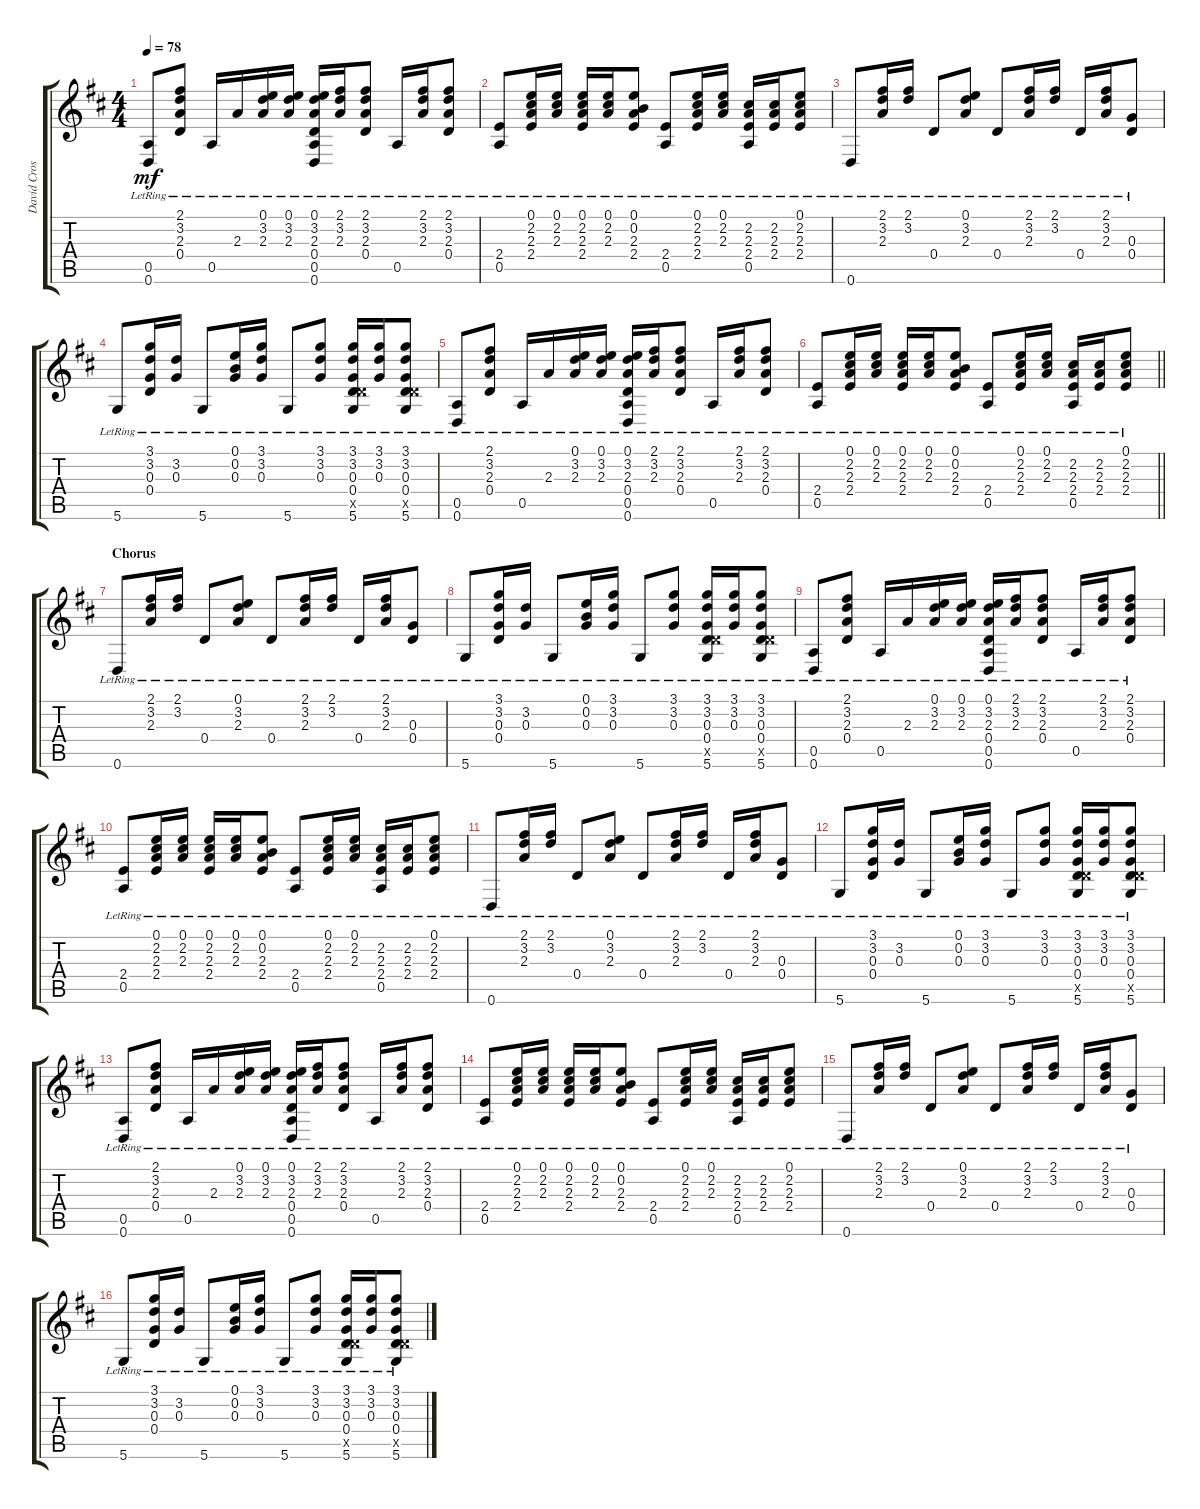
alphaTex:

\track ("David Crosby (rhy.)" "David Cros") {instrument acousticguitarsteel}
\staff {score tabs}
\tuning (E4 B3 G3 D3 A2 D2) {hide}
\ts (4 4)
\tempo 78
\clef g2
\ks d
(0.5{lr} 0.6{lr}).8{dy mf} (2.1{lr} 3.2{lr} 2.3{lr} 0.4{lr}).8 0.5{lr}.16 2.3{lr}.16 (0.1{lr} 3.2{lr} 2.3{lr}).16 (0.1{lr} 3.2{lr} 2.3{lr}).16 (0.1{lr} 3.2{lr} 2.3{lr} 0.4{lr} 0.5{lr} 0.6{lr}).16 (2.1{lr} 3.2{lr} 2.3{lr}).16 (2.1{lr} 3.2{lr} 2.3{lr} 0.4{lr}).8 0.5{lr}.16 (2.1{lr} 3.2{lr} 2.3{lr}).16 (2.1{lr} 3.2{lr} 2.3{lr} 0.4{lr}).8 |
(2.4{lr} 0.5{lr}).8 (0.1{lr} 2.2{lr} 2.3{lr} 2.4{lr}).16 (0.1{lr} 2.2{lr} 2.3{lr}).16 (0.1{lr} 2.2{lr} 2.3{lr} 2.4{lr}).16 (0.1{lr} 2.2{lr} 2.3{lr}).16 (0.1{lr} 0.2{lr} 2.3{lr} 2.4{lr}).8 (2.4{lr} 0.5{lr}).8 (0.1{lr} 2.2{lr} 2.3{lr} 2.4{lr}).16 (0.1{lr} 2.2{lr} 2.3{lr}).16 (2.2{lr} 2.3{lr} 2.4{lr} 0.5{lr}).16 (2.2{lr} 2.3{lr} 2.4{lr}).16 (0.1{lr} 2.2{lr} 2.3{lr} 2.4{lr}).8 |
0.6{lr}.8 (2.1{lr} 3.2{lr} 2.3{lr}).16 (2.1{lr} 3.2{lr}).16 0.4{lr}.8 (0.1{lr} 3.2{lr} 2.3{lr}).8{beam split} 0.4{lr}.8{beam merge} (2.1{lr} 3.2{lr} 2.3{lr}).16 (2.1{lr} 3.2{lr}).16{beam split} 0.4{lr}.16{beam merge} (2.1{lr} 3.2{lr} 2.3{lr}).16 (0.3{lr} 0.4{lr}).8 |
5.6{lr}.8 (3.1{lr} 3.2{lr} 0.3{lr} 0.4{lr}).16 (3.2{lr} 0.3{lr}).16 5.6{lr}.8 (0.1{lr} 0.2{lr} 0.3{lr}).16 (3.1{lr} 3.2{lr} 0.3{lr}).16 5.6{lr}.8 (3.1{lr} 3.2{lr} 0.3{lr}).8 (3.1{lr} 3.2{lr} 0.3{lr} 0.4{lr} 5.5{x} 5.6{lr}).16 (3.1{lr} 3.2{lr} 0.3{lr}).16 (3.1{lr} 3.2{lr} 0.3{lr} 0.4{lr} 5.5{x} 5.6{lr}).8 |
(0.5{lr} 0.6{lr}).8 (2.1{lr} 3.2{lr} 2.3{lr} 0.4{lr}).8 0.5{lr}.16 2.3{lr}.16 (0.1{lr} 3.2{lr} 2.3{lr}).16 (0.1{lr} 3.2{lr} 2.3{lr}).16 (0.1{lr} 3.2{lr} 2.3{lr} 0.4{lr} 0.5{lr} 0.6{lr}).16 (2.1{lr} 3.2{lr} 2.3{lr}).16 (2.1{lr} 3.2{lr} 2.3{lr} 0.4{lr}).8 0.5{lr}.16 (2.1{lr} 3.2{lr} 2.3{lr}).16 (2.1{lr} 3.2{lr} 2.3{lr} 0.4{lr}).8 |
\barLineRight lightlight
(2.4{lr} 0.5{lr}).8 (0.1{lr} 2.2{lr} 2.3{lr} 2.4{lr}).16 (0.1{lr} 2.2{lr} 2.3{lr}).16 (0.1{lr} 2.2{lr} 2.3{lr} 2.4{lr}).16 (0.1{lr} 2.2{lr} 2.3{lr}).16 (0.1{lr} 0.2{lr} 2.3{lr} 2.4{lr}).8 (2.4{lr} 0.5{lr}).8 (0.1{lr} 2.2{lr} 2.3{lr} 2.4{lr}).16 (0.1{lr} 2.2{lr} 2.3{lr}).16 (2.2{lr} 2.3{lr} 2.4{lr} 0.5{lr}).16 (2.2{lr} 2.3{lr} 2.4{lr}).16 (0.1{lr} 2.2{lr} 2.3{lr} 2.4{lr}).8 |
\section ("" "Chorus")
0.6{lr}.8 (2.1{lr} 3.2{lr} 2.3{lr}).16 (2.1{lr} 3.2{lr}).16 0.4{lr}.8 (0.1{lr} 3.2{lr} 2.3{lr}).8{beam split} 0.4{lr}.8{beam merge} (2.1{lr} 3.2{lr} 2.3{lr}).16 (2.1{lr} 3.2{lr}).16{beam split} 0.4{lr}.16{beam merge} (2.1{lr} 3.2{lr} 2.3{lr}).16 (0.3{lr} 0.4{lr}).8 |
5.6{lr}.8 (3.1{lr} 3.2{lr} 0.3{lr} 0.4{lr}).16 (3.2{lr} 0.3{lr}).16 5.6{lr}.8 (0.1{lr} 0.2{lr} 0.3{lr}).16 (3.1{lr} 3.2{lr} 0.3{lr}).16 5.6{lr}.8 (3.1{lr} 3.2{lr} 0.3{lr}).8 (3.1{lr} 3.2{lr} 0.3{lr} 0.4{lr} 5.5{x} 5.6{lr}).16 (3.1{lr} 3.2{lr} 0.3{lr}).16 (3.1{lr} 3.2{lr} 0.3{lr} 0.4{lr} 5.5{x} 5.6{lr}).8 |
(0.5{lr} 0.6{lr}).8 (2.1{lr} 3.2{lr} 2.3{lr} 0.4{lr}).8 0.5{lr}.16 2.3{lr}.16 (0.1{lr} 3.2{lr} 2.3{lr}).16 (0.1{lr} 3.2{lr} 2.3{lr}).16 (0.1{lr} 3.2{lr} 2.3{lr} 0.4{lr} 0.5{lr} 0.6{lr}).16 (2.1{lr} 3.2{lr} 2.3{lr}).16 (2.1{lr} 3.2{lr} 2.3{lr} 0.4{lr}).8 0.5{lr}.16 (2.1{lr} 3.2{lr} 2.3{lr}).16 (2.1{lr} 3.2{lr} 2.3{lr} 0.4{lr}).8 |
(2.4{lr} 0.5{lr}).8 (0.1{lr} 2.2{lr} 2.3{lr} 2.4{lr}).16 (0.1{lr} 2.2{lr} 2.3{lr}).16 (0.1{lr} 2.2{lr} 2.3{lr} 2.4{lr}).16 (0.1{lr} 2.2{lr} 2.3{lr}).16 (0.1{lr} 0.2{lr} 2.3{lr} 2.4{lr}).8 (2.4{lr} 0.5{lr}).8 (0.1{lr} 2.2{lr} 2.3{lr} 2.4{lr}).16 (0.1{lr} 2.2{lr} 2.3{lr}).16 (2.2{lr} 2.3{lr} 2.4{lr} 0.5{lr}).16 (2.2{lr} 2.3{lr} 2.4{lr}).16 (0.1{lr} 2.2{lr} 2.3{lr} 2.4{lr}).8 |
0.6{lr}.8 (2.1{lr} 3.2{lr} 2.3{lr}).16 (2.1{lr} 3.2{lr}).16 0.4{lr}.8 (0.1{lr} 3.2{lr} 2.3{lr}).8{beam split} 0.4{lr}.8{beam merge} (2.1{lr} 3.2{lr} 2.3{lr}).16 (2.1{lr} 3.2{lr}).16{beam split} 0.4{lr}.16{beam merge} (2.1{lr} 3.2{lr} 2.3{lr}).16 (0.3{lr} 0.4{lr}).8 |
5.6{lr}.8 (3.1{lr} 3.2{lr} 0.3{lr} 0.4{lr}).16 (3.2{lr} 0.3{lr}).16 5.6{lr}.8 (0.1{lr} 0.2{lr} 0.3{lr}).16 (3.1{lr} 3.2{lr} 0.3{lr}).16 5.6{lr}.8 (3.1{lr} 3.2{lr} 0.3{lr}).8 (3.1{lr} 3.2{lr} 0.3{lr} 0.4{lr} 5.5{x} 5.6{lr}).16 (3.1{lr} 3.2{lr} 0.3{lr}).16 (3.1{lr} 3.2{lr} 0.3{lr} 0.4{lr} 5.5{x} 5.6{lr}).8 |
(0.5{lr} 0.6{lr}).8 (2.1{lr} 3.2{lr} 2.3{lr} 0.4{lr}).8 0.5{lr}.16 2.3{lr}.16 (0.1{lr} 3.2{lr} 2.3{lr}).16 (0.1{lr} 3.2{lr} 2.3{lr}).16 (0.1{lr} 3.2{lr} 2.3{lr} 0.4{lr} 0.5{lr} 0.6{lr}).16 (2.1{lr} 3.2{lr} 2.3{lr}).16 (2.1{lr} 3.2{lr} 2.3{lr} 0.4{lr}).8 0.5{lr}.16 (2.1{lr} 3.2{lr} 2.3{lr}).16 (2.1{lr} 3.2{lr} 2.3{lr} 0.4{lr}).8 |
(2.4{lr} 0.5{lr}).8 (0.1{lr} 2.2{lr} 2.3{lr} 2.4{lr}).16 (0.1{lr} 2.2{lr} 2.3{lr}).16 (0.1{lr} 2.2{lr} 2.3{lr} 2.4{lr}).16 (0.1{lr} 2.2{lr} 2.3{lr}).16 (0.1{lr} 0.2{lr} 2.3{lr} 2.4{lr}).8 (2.4{lr} 0.5{lr}).8 (0.1{lr} 2.2{lr} 2.3{lr} 2.4{lr}).16 (0.1{lr} 2.2{lr} 2.3{lr}).16 (2.2{lr} 2.3{lr} 2.4{lr} 0.5{lr}).16 (2.2{lr} 2.3{lr} 2.4{lr}).16 (0.1{lr} 2.2{lr} 2.3{lr} 2.4{lr}).8 |
0.6{lr}.8 (2.1{lr} 3.2{lr} 2.3{lr}).16 (2.1{lr} 3.2{lr}).16 0.4{lr}.8 (0.1{lr} 3.2{lr} 2.3{lr}).8{beam split} 0.4{lr}.8{beam merge} (2.1{lr} 3.2{lr} 2.3{lr}).16 (2.1{lr} 3.2{lr}).16{beam split} 0.4{lr}.16{beam merge} (2.1{lr} 3.2{lr} 2.3{lr}).16 (0.3{lr} 0.4{lr}).8 |
5.6{lr}.8 (3.1{lr} 3.2{lr} 0.3{lr} 0.4{lr}).16 (3.2{lr} 0.3{lr}).16 5.6{lr}.8 (0.1{lr} 0.2{lr} 0.3{lr}).16 (3.1{lr} 3.2{lr} 0.3{lr}).16 5.6{lr}.8 (3.1{lr} 3.2{lr} 0.3{lr}).8 (3.1{lr} 3.2{lr} 0.3{lr} 0.4{lr} 5.5{x} 5.6{lr}).16 (3.1{lr} 3.2{lr} 0.3{lr}).16 (3.1{lr} 3.2{lr} 0.3{lr} 0.4{lr} 5.5{x} 5.6{lr}).8
